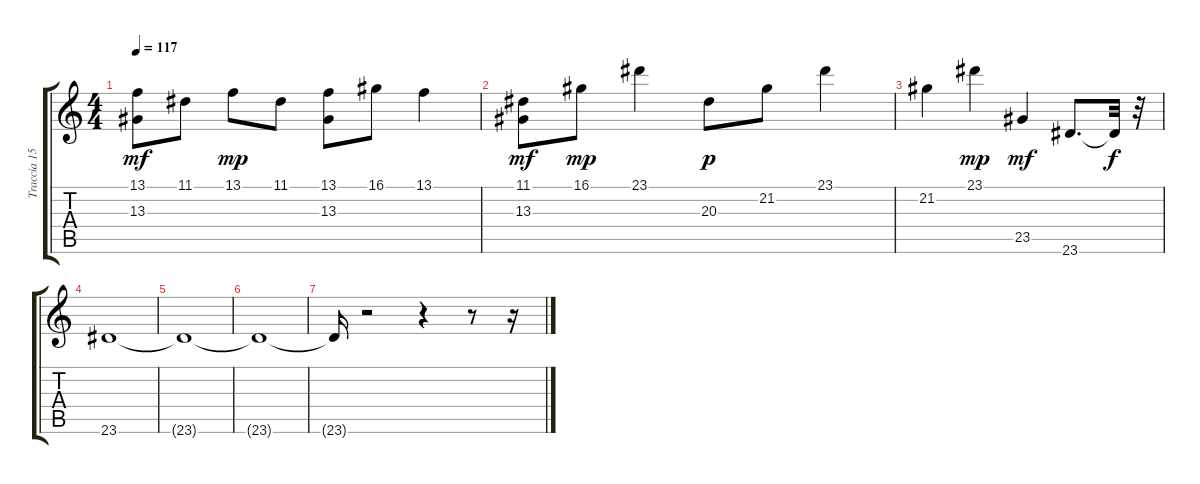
\track ("Traccia 15" "Traccia 15") {instrument electricpiano2}
\staff {score tabs}
\tuning (E4 B3 G3 D3 A2 E2) {hide}
\ts (4 4)
\tempo 117
\clef g2
\ks c
(13.1 13.3).8{dy mf} 11.1.8 13.1.8{dy mp} 11.1.8 (13.1 13.3).8 16.1.8 13.1.4 |
(11.1 13.3).8{dy mf} 16.1.8{dy mp} 23.1.4 20.3.8{dy p} 21.2.8 23.1.4 |
21.2.4 23.1.4{dy mp} 23.5.4{dy mf} 23.6.8{d} 23.6{t}.32{dy f} r.32 |
23.6.1 |
23.6{t}.1 |
23.6{t}.1 |
23.6{t}.16 r.2 r.4 r.8 r.16
